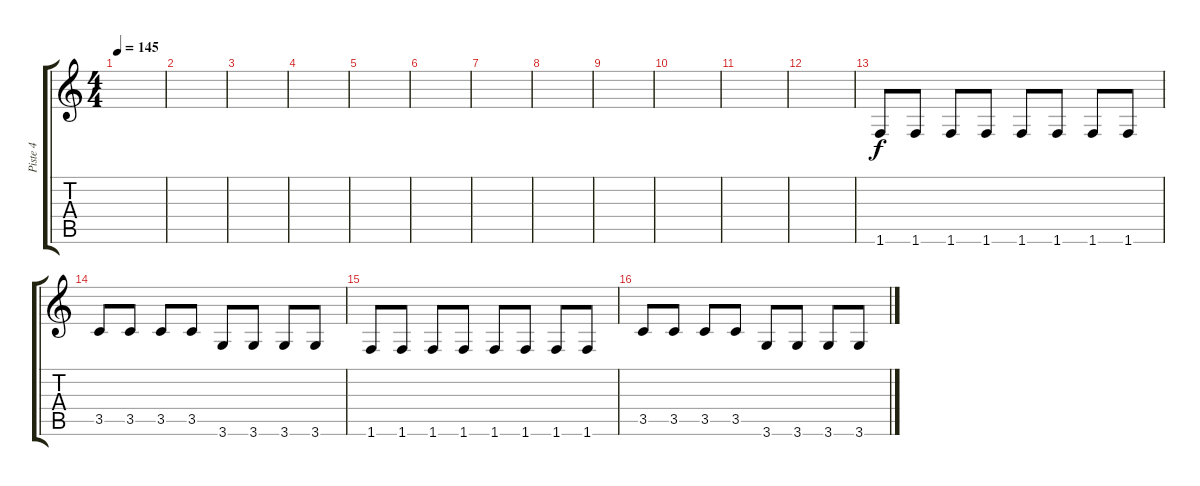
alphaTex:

\track ("Piste 4" "Piste 4") {instrument synthbass1}
\staff {score tabs}
\tuning (E4 B3 G3 D3 A2 E2) {hide}
\ts (4 4)
\tempo 145
\clef g2
\ks c
|
|
|
|
|
|
|
|
|
|
|
|
1.6.8 1.6.8 1.6.8 1.6.8 1.6.8 1.6.8 1.6.8 1.6.8 |
3.5.8 3.5.8 3.5.8 3.5.8 3.6.8 3.6.8 3.6.8 3.6.8 |
1.6.8 1.6.8 1.6.8 1.6.8 1.6.8 1.6.8 1.6.8 1.6.8 |
3.5.8 3.5.8 3.5.8 3.5.8 3.6.8 3.6.8 3.6.8 3.6.8
